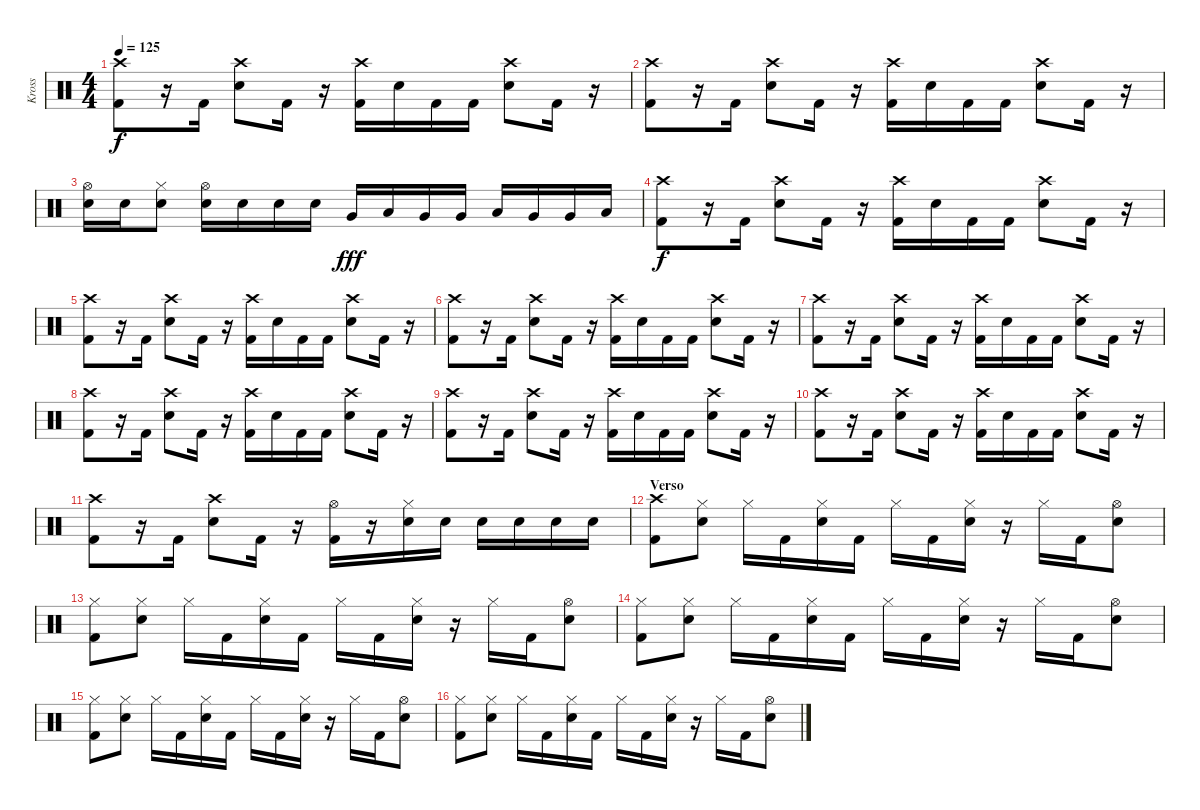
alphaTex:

\track ("Kross" "Kross") {instrument percussion}
\staff {score}
\articulation defaults
\ts (4 4)
\tempo 125
\clef neutral
\ks c
("Crash high (hit)" "Kick (hit) 2").8{dy f} r.16 "Kick (hit) 2".16 ("Crash high (hit)" "Electric Snare (hit)").8 "Kick (hit) 2".16 r.16 ("Crash high (hit)" "Kick (hit) 2").16 "Electric Snare (hit)".16 "Kick (hit) 2".16 "Kick (hit) 2".16 ("Crash high (hit)" "Electric Snare (hit)").8 "Kick (hit) 2".16 r.16 |
("Crash high (hit)" "Kick (hit) 2").8 r.16 "Kick (hit) 2".16 ("Crash high (hit)" "Electric Snare (hit)").8 "Kick (hit) 2".16 r.16 ("Crash high (hit)" "Kick (hit) 2").16 "Electric Snare (hit)".16 "Kick (hit) 2".16 "Kick (hit) 2".16 ("Crash high (hit)" "Electric Snare (hit)").8 "Kick (hit) 2".16 r.16 |
("Hi-Hat (open)" "Electric Snare (hit)").16 "Electric Snare (hit)".16 ("Hi-Hat (closed)" "Electric Snare (hit)").8 ("Hi-Hat (open)" "Electric Snare (hit)").16 "Electric Snare (hit)".16 "Electric Snare (hit)".16 "Electric Snare (hit)".16 "Very Low Tom (hit)".16{dy fff} "Low Tom (hit)".16 "Very Low Tom (hit)".16 "Very Low Tom (hit)".16 "Low Tom (hit)".16 "Very Low Tom (hit)".16 "Very Low Tom (hit)".16 "Low Tom (hit)".16 |
("Crash high (hit)" "Kick (hit) 2").8{dy f} r.16 "Kick (hit) 2".16 ("Crash high (hit)" "Electric Snare (hit)").8 "Kick (hit) 2".16 r.16 ("Crash high (hit)" "Kick (hit) 2").16 "Electric Snare (hit)".16 "Kick (hit) 2".16 "Kick (hit) 2".16 ("Crash high (hit)" "Electric Snare (hit)").8 "Kick (hit) 2".16 r.16 |
("Crash high (hit)" "Kick (hit) 2").8 r.16 "Kick (hit) 2".16 ("Crash high (hit)" "Electric Snare (hit)").8 "Kick (hit) 2".16 r.16 ("Crash high (hit)" "Kick (hit) 2").16 "Electric Snare (hit)".16 "Kick (hit) 2".16 "Kick (hit) 2".16 ("Crash high (hit)" "Electric Snare (hit)").8 "Kick (hit) 2".16 r.16 |
("Crash high (hit)" "Kick (hit) 2").8 r.16 "Kick (hit) 2".16 ("Crash high (hit)" "Electric Snare (hit)").8 "Kick (hit) 2".16 r.16 ("Crash high (hit)" "Kick (hit) 2").16 "Electric Snare (hit)".16 "Kick (hit) 2".16 "Kick (hit) 2".16 ("Crash high (hit)" "Electric Snare (hit)").8 "Kick (hit) 2".16 r.16 |
("Crash high (hit)" "Kick (hit) 2").8 r.16 "Kick (hit) 2".16 ("Crash high (hit)" "Electric Snare (hit)").8 "Kick (hit) 2".16 r.16 ("Crash high (hit)" "Kick (hit) 2").16 "Electric Snare (hit)".16 "Kick (hit) 2".16 "Kick (hit) 2".16 ("Crash high (hit)" "Electric Snare (hit)").8 "Kick (hit) 2".16 r.16 |
("Crash high (hit)" "Kick (hit) 2").8 r.16 "Kick (hit) 2".16 ("Crash high (hit)" "Electric Snare (hit)").8 "Kick (hit) 2".16 r.16 ("Crash high (hit)" "Kick (hit) 2").16 "Electric Snare (hit)".16 "Kick (hit) 2".16 "Kick (hit) 2".16 ("Crash high (hit)" "Electric Snare (hit)").8 "Kick (hit) 2".16 r.16 |
("Crash high (hit)" "Kick (hit) 2").8 r.16 "Kick (hit) 2".16 ("Crash high (hit)" "Electric Snare (hit)").8 "Kick (hit) 2".16 r.16 ("Crash high (hit)" "Kick (hit) 2").16 "Electric Snare (hit)".16 "Kick (hit) 2".16 "Kick (hit) 2".16 ("Crash high (hit)" "Electric Snare (hit)").8 "Kick (hit) 2".16 r.16 |
("Crash high (hit)" "Kick (hit) 2").8 r.16 "Kick (hit) 2".16 ("Crash high (hit)" "Electric Snare (hit)").8 "Kick (hit) 2".16 r.16 ("Crash high (hit)" "Kick (hit) 2").16 "Electric Snare (hit)".16 "Kick (hit) 2".16 "Kick (hit) 2".16 ("Crash high (hit)" "Electric Snare (hit)").8 "Kick (hit) 2".16 r.16 |
("Crash high (hit)" "Kick (hit) 2").8 r.16 "Kick (hit) 2".16 ("Crash high (hit)" "Electric Snare (hit)").8 "Kick (hit) 2".16 r.16 ("Hi-Hat (open)" "Kick (hit) 2").16 r.16 ("Hi-Hat (closed)" "Electric Snare (hit)").16 "Electric Snare (hit)".16 "Electric Snare (hit)".16 "Electric Snare (hit)".16 "Electric Snare (hit)".16 "Electric Snare (hit)".16 |
\section ("" "Verso")
("Crash high (hit)" "Kick (hit) 2").8 ("Hi-Hat (closed)" "Electric Snare (hit)").8 "Hi-Hat (closed)".16 "Kick (hit) 2".16 ("Hi-Hat (closed)" "Electric Snare (hit)").16 "Kick (hit) 2".16 "Hi-Hat (closed)".16 "Kick (hit) 2".16 ("Hi-Hat (closed)" "Electric Snare (hit)").16 r.16 "Hi-Hat (closed)".16 "Kick (hit) 2".16 ("Hi-Hat (open)" "Electric Snare (hit)").8 |
("Hi-Hat (closed)" "Kick (hit) 2").8 ("Hi-Hat (closed)" "Electric Snare (hit)").8 "Hi-Hat (closed)".16 "Kick (hit) 2".16 ("Hi-Hat (closed)" "Electric Snare (hit)").16 "Kick (hit) 2".16 "Hi-Hat (closed)".16 "Kick (hit) 2".16 ("Hi-Hat (closed)" "Electric Snare (hit)").16 r.16 "Hi-Hat (closed)".16 "Kick (hit) 2".16 ("Hi-Hat (open)" "Electric Snare (hit)").8 |
("Hi-Hat (closed)" "Kick (hit) 2").8 ("Hi-Hat (closed)" "Electric Snare (hit)").8 "Hi-Hat (closed)".16 "Kick (hit) 2".16 ("Hi-Hat (closed)" "Electric Snare (hit)").16 "Kick (hit) 2".16 "Hi-Hat (closed)".16 "Kick (hit) 2".16 ("Hi-Hat (closed)" "Electric Snare (hit)").16 r.16 "Hi-Hat (closed)".16 "Kick (hit) 2".16 ("Hi-Hat (open)" "Electric Snare (hit)").8 |
("Hi-Hat (closed)" "Kick (hit) 2").8 ("Hi-Hat (closed)" "Electric Snare (hit)").8 "Hi-Hat (closed)".16 "Kick (hit) 2".16 ("Hi-Hat (closed)" "Electric Snare (hit)").16 "Kick (hit) 2".16 "Hi-Hat (closed)".16 "Kick (hit) 2".16 ("Hi-Hat (closed)" "Electric Snare (hit)").16 r.16 "Hi-Hat (closed)".16 "Kick (hit) 2".16 ("Hi-Hat (open)" "Electric Snare (hit)").8 |
("Hi-Hat (closed)" "Kick (hit) 2").8 ("Hi-Hat (closed)" "Electric Snare (hit)").8 "Hi-Hat (closed)".16 "Kick (hit) 2".16 ("Hi-Hat (closed)" "Electric Snare (hit)").16 "Kick (hit) 2".16 "Hi-Hat (closed)".16 "Kick (hit) 2".16 ("Hi-Hat (closed)" "Electric Snare (hit)").16 r.16 "Hi-Hat (closed)".16 "Kick (hit) 2".16 ("Hi-Hat (open)" "Electric Snare (hit)").8
